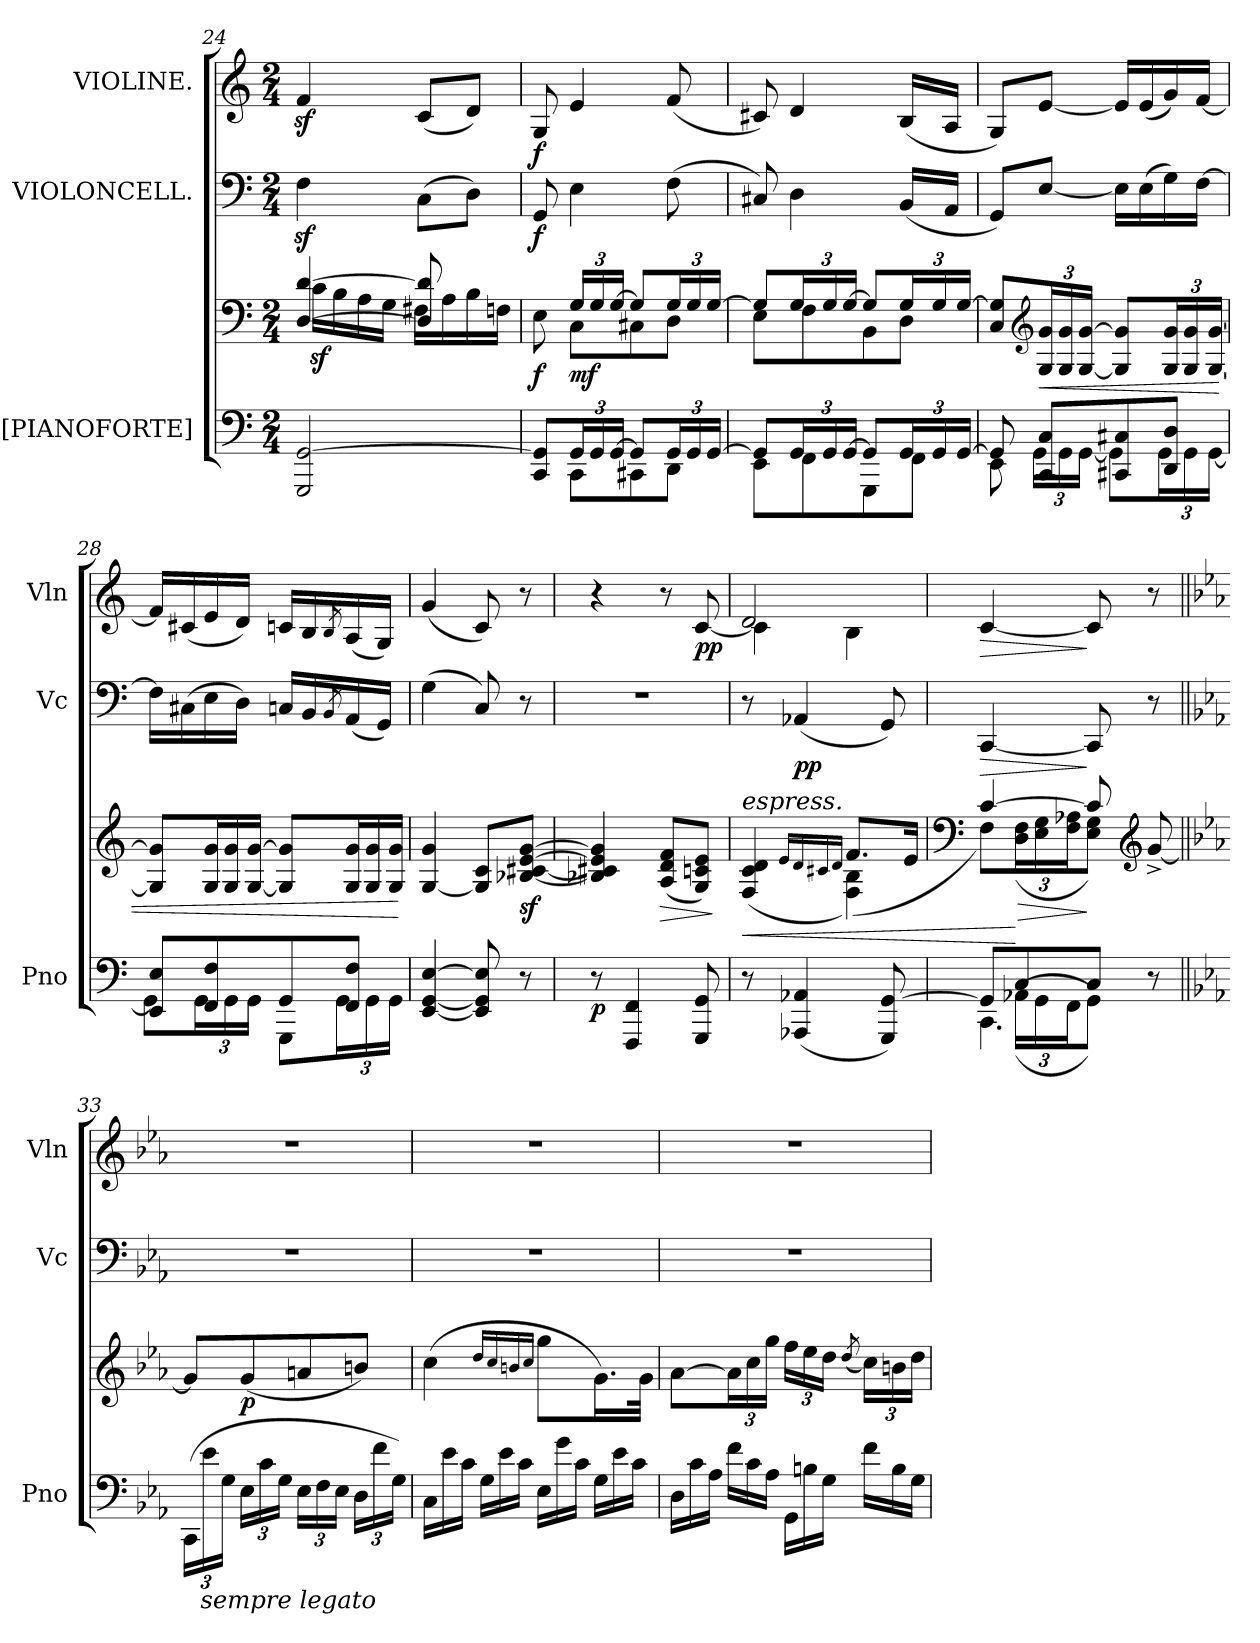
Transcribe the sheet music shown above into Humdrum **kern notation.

**kern	**kern	**dynam	**kern	**dynam	**kern	**dynam
*part3	*part3	*part3	*part2	*part2	*part1	*part1
*staff4	*staff3	*staff3/4	*staff2	*staff2	*staff1	*staff1
*I"[PIANOFORTE]	*	*	*I"VIOLONCELL.	*	*I"VIOLINE.	*
*I'Pno	*	*	*I'Vc	*	*I'Vln	*
*clefF4	*clefF4	*	*clefF4	*	*clefG2	*
*k[]	*k[]	*	*k[]	*	*k[]	*
*C:	*C:	*	*C:	*	*C:	*
*M2/4	*M2/4	*	*M2/4	*	*M2/4	*
=24	=24	=24	=24	=24	=24	=24
*	*^	*	*	*	*	*
2GGG/ [2GG/	[4D/ [4d/	16cz<\LL	.	4Fz\	.	4fz</	.
.	.	16B\	.	.	.	.	.
.	.	16A\	.	.	.	.	.
.	.	16G\JJ	.	.	.	.	.
.	8D]/ 8d]/	16F#X\LL	.	(8C\L	.	(8c/L	.
.	.	16A\	.	.	.	.	.
.	8ryy	16B\	.	8D\J)	.	8d/J)	.
.	.	16Fn\JJ	.	.	.	.	.
=25	=25	=25	=25	=25	=25	=25	=25
*^	*	*	*	*	*	*	*
8CC/ 8GG]/L	8ryy	8E\	8ryy	f	8GG/	f	8G/	f
24GG/L	8CC\L	24G/LL	8C\L	mf	4E\	.	4e/	.
24GG/	.	24G/	.	.	.	.	.	.
[24GG/JJ	.	[24G/JJ	.	.	.	.	.	.
8GG/L]	8CC#X\	8G/L]	8C#X\	.	.	.	.	.
24GG/L	8DD\J	24G/L	8D\J	.	(8F\	.	(8f/	.
24GG/	.	24G/	.	.	.	.	.	.
[24GG/JJ	.	[24G/JJ	.	.	.	.	.	.
=26	=26	=26	=26	=26	=26	=26	=26	=26
8GG/L]	8EE\L	8G/L]	8E\L	.	8C#X/)	.	8c#X/)	.
24GG/L	8FF\	24G/L	8F\	.	4D\	.	4d/	.
24GG/	.	24G/	.	.	.	.	.	.
[24GG/JJ	.	[24G/JJ	.	.	.	.	.	.
8GG/L]	8GGG\	8G/L]	8BB\	.	.	.	.	.
24GG/L	8FF\J	24G/L	8D\J	.	(16BB/LL	.	(16B/LL	.
24GG/	.	24G/	.	.	.	.	.	.
.	.	.	.	.	16AA/JJ	.	16A/JJ	.
[24GG/JJ	.	[24G/JJ	.	.	.	.	.	.
*	*	*v	*v	*	*	*	*	*
=27	=27	=27	=27	=27	=27	=27	=27
8GG/]	8EE\	8C/ 8G]/L	.	8GG/L)	.	8G/L)	.
*	*	*clefG2	*	*	*	*	*
8CC/ 8C/L	24GG\LL	24G/ 24g/L	<	[8E/J	.	[8e/J	.
.	24GG\	24G/ 24g/	.	.	.	.	.
.	[24GG\JJ	[24G/ [24g/JJ	.	.	.	.	.
8CC#X/ 8C#X/	8GG\L]	8G]/ 8g]/L	.	16E\LL]	.	16e/LL]	.
.	.	.	.	(16E\	.	(16e/	.
8DD/ 8D/J	24GG\L	24G/ 24g/L	.	16G\)	.	16g/)	.
.	24GG\	24G/ 24g/	.	.	.	.	.
.	.	.	.	[16F\JJ	.	[16f/JJ	.
.	[24GG\JJ	[24G/ [24g/JJ	.	.	.	.	.
=28	=28	=28	=28	=28	=28	=28	=28
8EE/ 8E/L	8GG\L]	8G]/ 8g]/L	.	16F\LL]	.	16f/LL]	.
.	.	.	.	(16C#X\	.	(16c#X/	.
*	*	*Xtuplet	*	*	*	*	*
8FF/ 8F/	24GG\L	24G/ 24g/L	.	16E\	.	16e/	.
.	24GG\	24G/ 24g/	.	.	.	.	.
.	.	.	.	16D\JJ)	.	16d/JJ)	.
.	24GG\JJ	[24G/ [24g/JJ	.	.	.	.	.
8GG/	8GGG\L	8G]/ 8g]/L	.	16Cn/LL	.	16cn/LL	.
.	.	.	.	16BB/	.	16B/	.
.	.	.	.	8qBB/	.	8qB/	.
8FF/ 8F/J	24GG\L	24G/ 24g/L	.	(16AA/	.	(16A/	.
.	24GG\	24G/ 24g/	.	.	.	.	.
.	.	.	.	16GG/JJ)	.	16G/JJ)	.
.	24GG\JJ	24G/ 24g/JJ	.	.	.	.	.
*v	*v	*	*	*	*	*	*
.	.	[	.	.	.	.
=29	=29	=29	=29	=29	=29	=29
[4EE/ [4GG/ [4E/	[4G/ 4g/	.	(4G\	.	(4g/	.
8EE]/ 8GG]/ 8E]/	8G]/ 8c/L	.	8C/)	.	8c/)	.
8r	[8B-X/ [8c#X/ [8e/ [8g/J	sf	8r	.	8r	.
=30	=30	=30	=30	=30	=30	=30
!	!	!LO:DY:b=2	!	!	!	!
8r	4B-X]/ 4c#X]/ 4e]/ 4g]/	p	2r	.	4r	.
4FFF/ 4FF/	.	.	.	.	.	.
.	(8A/ 8d/ 8f/L	>	.	.	8r	.
8GGG/ 8GG/	8G/ 8cn/ 8e/J)	.	.	.	[8c/	pp
.	.	]	.	.	.	.
=31	=31	=31	=31	=31	=31	=31
*	*^	*	*	*	*^	*
!	!LO:TX:a:i:t=espress.	!	!	!	!	!	!	!
8r	(<4F/ 4c/ 4d/	4ryy	<	8r	.	2d/	4c\]	.
(4AAA-X/ 4AA-X/	.	.	.	(4AA-X/	pp	.	.	.
.	16qqe/LL	.	.	.	.	.	.	.
.	16qqd/	.	.	.	.	.	.	.
.	16qqc#X/	.	.	.	.	.	.	.
.	16qqd/JJ	.	.	.	.	.	.	.
.	8.f/L	(4F\ 4B\)	.	.	.	.	4B\	.
8GGG/ [8GG/)	.	.	.	8GG/)	.	.	.	.
.	16e/Jk	.	.	.	.	.	.	.
*	*	*	*	*	*	*v	*v	*
=32	=32	=32	=32	=32	=32	=32	=32
*	*clefF4	*	*	*	*	*	*
*^	*	*	*	*	*	*	*
*	*^	*	*	*	*	*	*	*
!	!	!	!	!	!	!	!LO:HP:b	!	!LO:HP:b
8GG/L]	4.CC\	8ryy	[4c/	8F\L)	.	[4CC/	>	[4c/	>
*	*	*	*	*tuplet	*	*	*	*	*
8C/	.	(<(>24AA-X\LL	.	(24D\ 24F\L	[ >	.	.	.	.
.	.	24GG\	.	24E\ 24G\	.	.	.	.	.
.	.	24FF\J	.	24F\ 24A-X\J	.	.	.	.	.
8C/J	.	8GG\J))	8c/]	8E\ 8G\J)	]	8CC/]	]	8c/]	]
*	*	*	*clefG2	*	*	*	*	*	*
8r	8ryy	8ryy	[8g^/	8ryy	.	8r	.	8r	.
*v	*v	*v	*	*	*	*	*	*	*
*	*v	*v	*	*	*	*	*
=33||	=33||	=33||	=33||	=33||	=33||	=33||
*k[b-e-a-]	*k[b-e-a-]	*	*k[b-e-a-]	*	*k[b-e-a-]	*
*^	*^	*	*	*	*	*
*	*^	*	*	*	*	*	*	*
!LO:TX:a:color=crimson:t=⚠	!	!	!	!	!	!	!	!	!
*v	*v	*v	*	*	*	*	*	*	*
*	*v	*v	*	*	*	*	*
(24CC/LL	8g/L]	.	2r	.	2r	.
!LO:TX:b:i:t=sempre legato	!	!	!	!	!	!
24e-\	.	.	.	.	.	.
24G\JJ	.	.	.	.	.	.
24E-\LL	(8g/	p	.	.	.	.
24c\	.	.	.	.	.	.
24G\JJ	.	.	.	.	.	.
24E-\LL	8an/	.	.	.	.	.
24F\	.	.	.	.	.	.
24E-\JJ	.	.	.	.	.	.
24D\LL	8bn/J)	.	.	.	.	.
24f\	.	.	.	.	.	.
24G\JJ)	.	.	.	.	.	.
=34	=34	=34	=34	=34	=34	=34
*Xtuplet	*	*	*	*	*	*
24C\LL	(4cc\	.	2r	.	2r	.
24e-\	.	.	.	.	.	.
24c\JJ	.	.	.	.	.	.
24G\LL	.	.	.	.	.	.
24e-\	.	.	.	.	.	.
24c\JJ	.	.	.	.	.	.
.	16qqdd/LL	.	.	.	.	.
.	16qqcc/	.	.	.	.	.
.	16qqbn/	.	.	.	.	.
.	16qqcc/JJ	.	.	.	.	.
24E-\LL	8gg\L	.	.	.	.	.
24g\	.	.	.	.	.	.
24c\JJ	.	.	.	.	.	.
24G\LL	16.g\L)	.	.	.	.	.
24e-\	.	.	.	.	.	.
24c\JJ	.	.	.	.	.	.
.	32g\JJk	.	.	.	.	.
=35	=35	=35	=35	=35	=35	=35
24D\LL	[8a-\L	.	2r	.	2r	.
24c\	.	.	.	.	.	.
24A-\JJ	.	.	.	.	.	.
24f\LL	24a-\L]	.	.	.	.	.
24c\	24cc\	.	.	.	.	.
24A-\JJ	24gg\JJ	.	.	.	.	.
24GG\LL	24ff\LL	.	.	.	.	.
24Bn\	24ee-\	.	.	.	.	.
24G\JJ	24dd\JJ	.	.	.	.	.
.	(<8qdd/	.	.	.	.	.
24f\LL	24cc\LL)	.	.	.	.	.
24B\	24bn\	.	.	.	.	.
24G\JJ	24dd\JJ	.	.	.	.	.
=	=	=	=	=	=	=
*-	*-	*-	*-	*-	*-	*-
